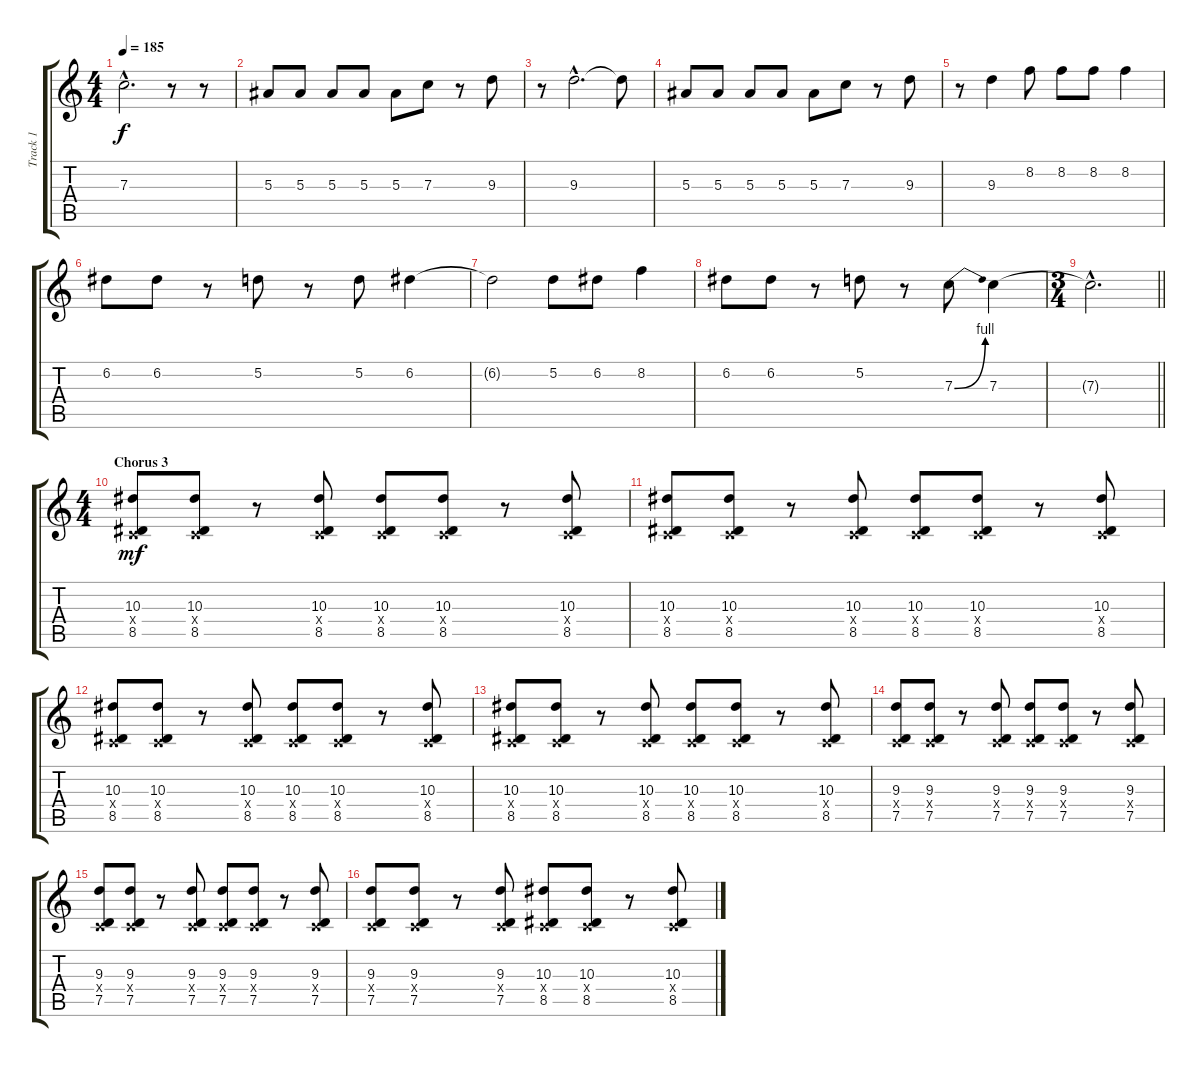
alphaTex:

\track ("Track 1" "Track 1") {instrument distortionguitar}
\staff {score tabs}
\tuning (D4 A3 F3 C3 G2 C2) {hide}
\ts (4 4)
\tempo 185
\clef g2
\ks c
7.3{hac t}.2{d dy f} r.8 r.8 |
5.3.8 5.3.8 5.3.8 5.3.8 5.3.8 7.3.8 r.8 9.3.8 |
r.8 9.3{hac}.2{d} 9.3{t}.8 |
5.3.8 5.3.8 5.3.8 5.3.8 5.3.8 7.3.8 r.8 9.3.8 |
r.8 9.3.4 8.2.8 8.2.8 8.2.8 8.2.4 |
6.2.8 6.2.8 r.8 5.2.8 r.8 5.2.8 6.2.4 |
6.2{t}.2 5.2.8 6.2.8 8.2.4 |
6.2.8 6.2.8 r.8 5.2.8 r.8 7.3{be (bend 0 0 60 4)}.8 7.3.4 |
\ts (3 4)
\barLineRight lightlight
7.3{hac t}.2{d} |
\ts (4 4)
\section ("" "Chorus 3")
(10.3 0.4{x} 8.5).8{dy mf} (10.3 0.4{x} 8.5).8 r.8 (10.3 0.4{x} 8.5).8 (10.3 0.4{x} 8.5).8 (10.3 0.4{x} 8.5).8 r.8 (10.3 0.4{x} 8.5).8 |
(10.3 0.4{x} 8.5).8 (10.3 0.4{x} 8.5).8 r.8 (10.3 0.4{x} 8.5).8 (10.3 0.4{x} 8.5).8 (10.3 0.4{x} 8.5).8 r.8 (10.3 0.4{x} 8.5).8 |
(10.3 0.4{x} 8.5).8 (10.3 0.4{x} 8.5).8 r.8 (10.3 0.4{x} 8.5).8 (10.3 0.4{x} 8.5).8 (10.3 0.4{x} 8.5).8 r.8 (10.3 0.4{x} 8.5).8 |
(10.3 0.4{x} 8.5).8 (10.3 0.4{x} 8.5).8 r.8 (10.3 0.4{x} 8.5).8 (10.3 0.4{x} 8.5).8 (10.3 0.4{x} 8.5).8 r.8 (10.3 0.4{x} 8.5).8 |
(9.3 0.4{x} 7.5).8 (9.3 0.4{x} 7.5).8 r.8 (9.3 0.4{x} 7.5).8 (9.3 0.4{x} 7.5).8 (9.3 0.4{x} 7.5).8 r.8 (9.3 0.4{x} 7.5).8 |
(9.3 0.4{x} 7.5).8 (9.3 0.4{x} 7.5).8 r.8 (9.3 0.4{x} 7.5).8 (9.3 0.4{x} 7.5).8 (9.3 0.4{x} 7.5).8 r.8 (9.3 0.4{x} 7.5).8 |
(9.3 0.4{x} 7.5).8 (9.3 0.4{x} 7.5).8 r.8 (9.3 0.4{x} 7.5).8 (10.3 0.4{x} 8.5).8 (10.3 0.4{x} 8.5).8 r.8 (10.3 0.4{x} 8.5).8
